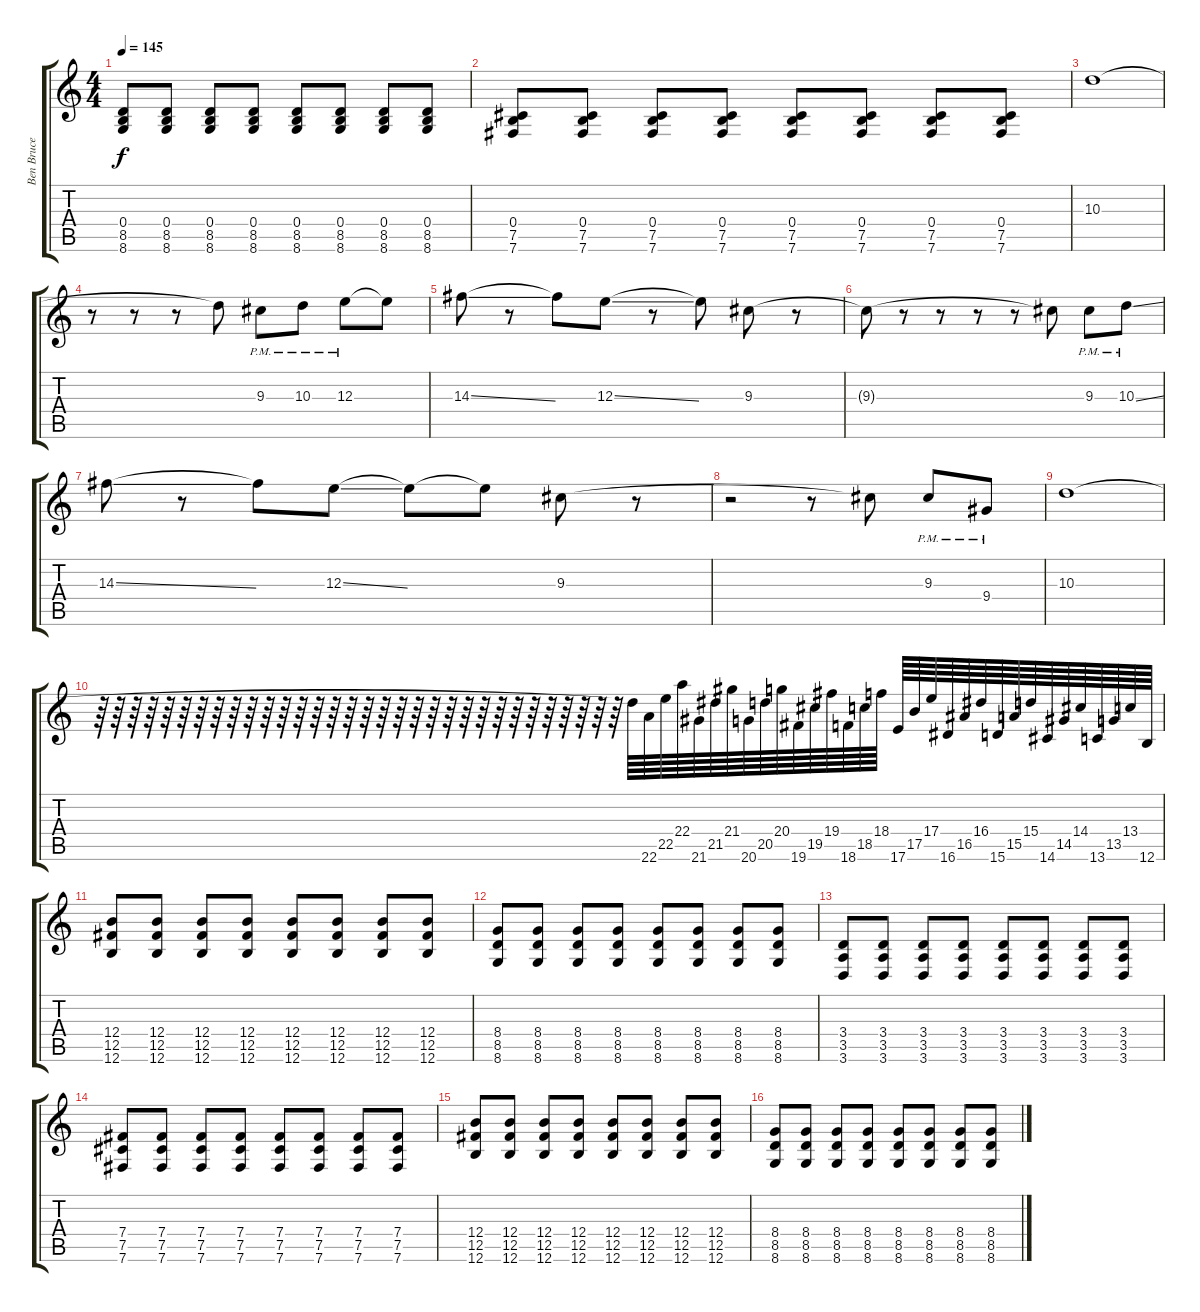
\track ("Ben Bruce" "Ben Bruce") {instrument distortionguitar}
\staff {score tabs}
\tuning (Db4 Ab3 E3 B2 Gb2 B1) {hide}
\ts (4 4)
\tempo 145
\clef g2
\ks c
(0.4 8.5 8.6).8{dy f} (0.4 8.5 8.6).8 (0.4 8.5 8.6).8 (0.4 8.5 8.6).8 (0.4 8.5 8.6).8 (0.4 8.5 8.6).8 (0.4 8.5 8.6).8 (0.4 8.5 8.6).8 |
(0.4 7.5 7.6).8 (0.4 7.5 7.6).8 (0.4 7.5 7.6).8 (0.4 7.5 7.6).8 (0.4 7.5 7.6).8 (0.4 7.5 7.6).8 (0.4 7.5 7.6).8 (0.4 7.5 7.6).8 |
10.3.1 |
r.8 r.8 r.8 10.3{t}.8 9.3{pm}.8 10.3{pm}.8 12.3{pm}.8 12.3{t}.8 |
14.3{ss}.8 r.8 14.3{t}.8 12.3{ss}.8 r.8 12.3{t}.8 9.3.8 r.8 |
9.3{t}.8 r.8 r.8 r.8 r.8 9.3{t}.8 9.3{pm}.8 10.3{ss pm}.8 |
14.3{ss}.8 r.8 14.3{t}.8 12.3{ss}.8 12.3{t}.8 12.3{t}.8 9.3.8 r.8 |
r.2 r.8 9.3{t}.8 9.3{pm}.8 9.4{pm}.8 |
10.3.1 |
r.64 r.64 r.64 r.64 r.64 r.64 r.64 r.64 r.64 r.64 r.64 r.64 r.64 r.64 r.64 r.64 r.64 r.64 r.64 r.64 r.64 r.64 r.64 r.64 r.64 r.64 r.64 r.64 r.64 r.64 r.64 r.64 10.3{t}.64 22.6.64 22.5.64 22.4.64 21.6.64 21.5.64 21.4.64 20.6.64 20.5.64 20.4.64 19.6.64 19.5.64 19.4.64 18.6.64 18.5.64 18.4.64 17.6.64 17.5.64 17.4.64 16.6.64 16.5.64 16.4.64 15.6.64 15.5.64 15.4.64 14.6.64 14.5.64 14.4.64 13.6.64 13.5.64 13.4.64 12.6.64 |
(12.4 12.5 12.6).8 (12.4 12.5 12.6).8 (12.4 12.5 12.6).8 (12.4 12.5 12.6).8 (12.4 12.5 12.6).8 (12.4 12.5 12.6).8 (12.4 12.5 12.6).8 (12.4 12.5 12.6).8 |
(8.4 8.5 8.6).8 (8.4 8.5 8.6).8 (8.4 8.5 8.6).8 (8.4 8.5 8.6).8 (8.4 8.5 8.6).8 (8.4 8.5 8.6).8 (8.4 8.5 8.6).8 (8.4 8.5 8.6).8 |
(3.4 3.5 3.6).8 (3.4 3.5 3.6).8 (3.4 3.5 3.6).8 (3.4 3.5 3.6).8 (3.4 3.5 3.6).8 (3.4 3.5 3.6).8 (3.4 3.5 3.6).8 (3.4 3.5 3.6).8 |
(7.4 7.5 7.6).8 (7.4 7.5 7.6).8 (7.4 7.5 7.6).8 (7.4 7.5 7.6).8 (7.4 7.5 7.6).8 (7.4 7.5 7.6).8 (7.4 7.5 7.6).8 (7.4 7.5 7.6).8 |
(12.4 12.5 12.6).8 (12.4 12.5 12.6).8 (12.4 12.5 12.6).8 (12.4 12.5 12.6).8 (12.4 12.5 12.6).8 (12.4 12.5 12.6).8 (12.4 12.5 12.6).8 (12.4 12.5 12.6).8 |
(8.4 8.5 8.6).8 (8.4 8.5 8.6).8 (8.4 8.5 8.6).8 (8.4 8.5 8.6).8 (8.4 8.5 8.6).8 (8.4 8.5 8.6).8 (8.4 8.5 8.6).8 (8.4 8.5 8.6).8
